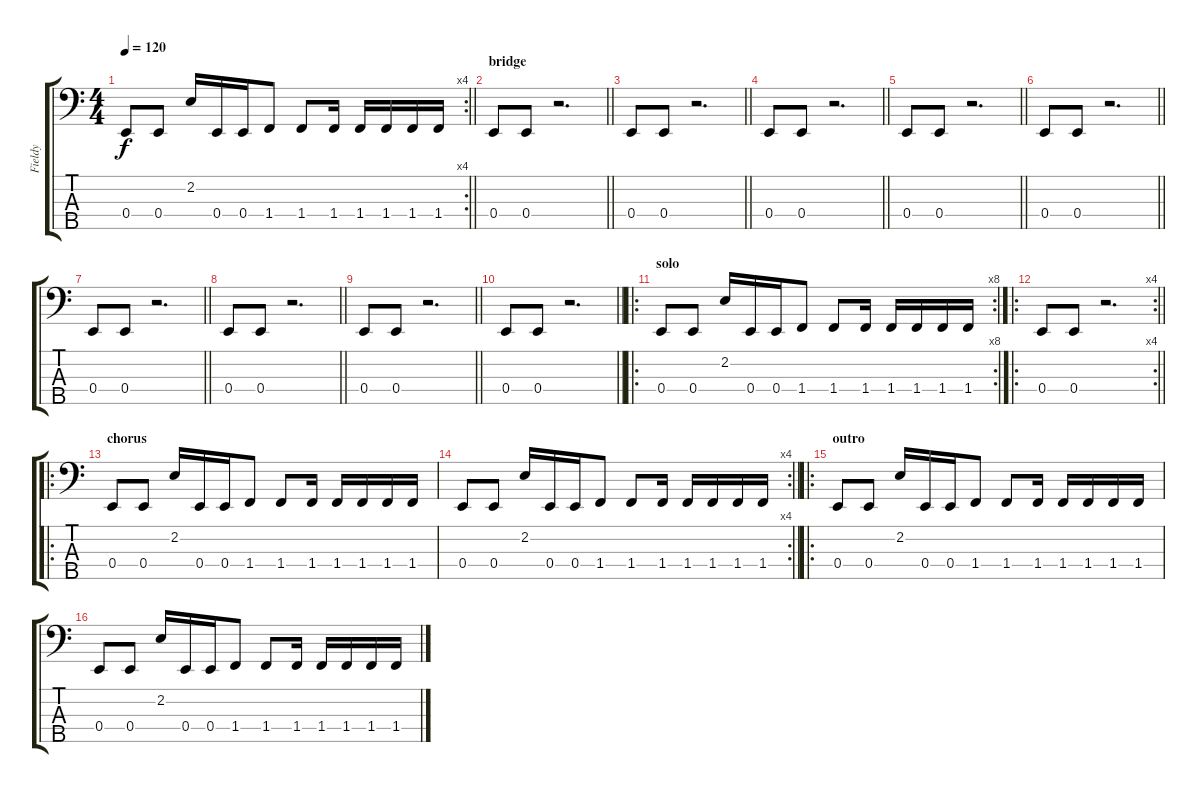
\track ("Fieldy" "Fieldy") {instrument slapbass1}
\staff {score tabs}
\tuning (G2 D2 A1 E1 B0) {hide}
\rc 4
\ts (4 4)
\tempo 120
\clef f4
\barLineRight lightlight
\ks c
0.4.8{dy f} 0.4.8 2.2.16 0.4.16 0.4.16 1.4.8 1.4.8 1.4.16 1.4.16 1.4.16 1.4.16 1.4.16 |
\section ("" "bridge")
\barLineRight lightlight
0.4.8{instrument slapbass1} 0.4.8 r.2{d} |
\barLineRight lightlight
0.4.8{instrument slapbass1} 0.4.8 r.2{d} |
\barLineRight lightlight
0.4.8{instrument slapbass1} 0.4.8 r.2{d} |
\barLineRight lightlight
0.4.8{instrument slapbass1} 0.4.8 r.2{d} |
\barLineRight lightlight
0.4.8{instrument slapbass1} 0.4.8 r.2{d} |
\barLineRight lightlight
0.4.8{instrument slapbass1} 0.4.8 r.2{d} |
\barLineRight lightlight
0.4.8{instrument slapbass1} 0.4.8 r.2{d} |
\barLineRight lightlight
0.4.8{instrument slapbass1} 0.4.8 r.2{d} |
\barLineRight lightlight
0.4.8{instrument slapbass1} 0.4.8 r.2{d} |
\ro
\rc 8
\section ("" "solo")
0.4.8{instrument slapbass1} 0.4.8 2.2.16 0.4.16 0.4.16 1.4.8 1.4.8 1.4.16 1.4.16 1.4.16 1.4.16 1.4.16 |
\ro
\rc 4
\barLineRight lightlight
0.4.8{instrument slapbass1} 0.4.8 r.2{d} |
\ro
\section ("" "chorus")
0.4.8{instrument slapbass1} 0.4.8 2.2.16 0.4.16 0.4.16 1.4.8 1.4.8 1.4.16 1.4.16 1.4.16 1.4.16 1.4.16 |
\rc 4
\barLineRight lightlight
0.4.8 0.4.8 2.2.16 0.4.16 0.4.16 1.4.8 1.4.8 1.4.16 1.4.16 1.4.16 1.4.16 1.4.16 |
\ro
\section ("" "outro")
0.4.8 0.4.8 2.2.16 0.4.16 0.4.16 1.4.8 1.4.8 1.4.16 1.4.16 1.4.16 1.4.16 1.4.16 |
0.4.8 0.4.8 2.2.16 0.4.16 0.4.16 1.4.8 1.4.8 1.4.16 1.4.16 1.4.16 1.4.16 1.4.16
